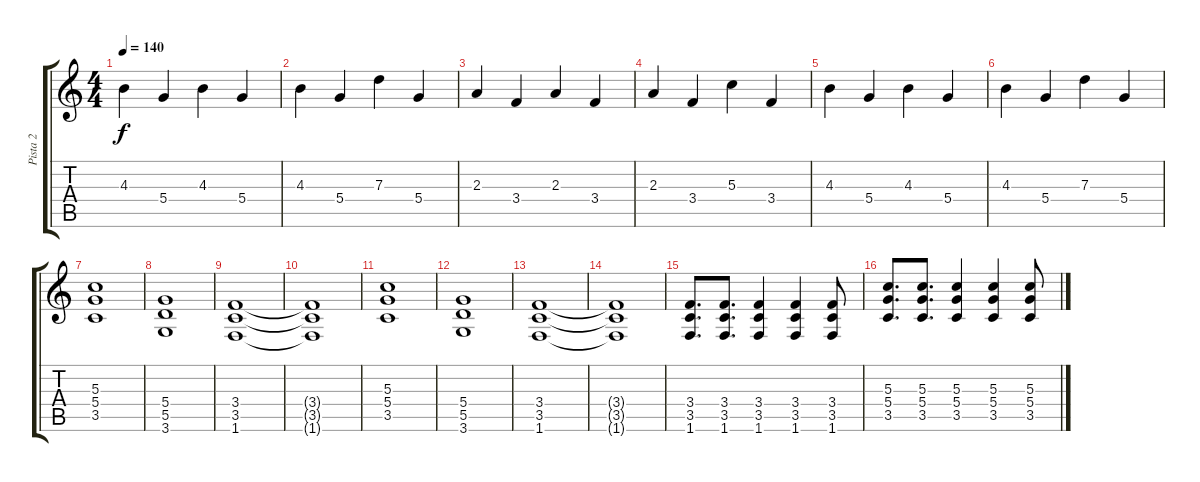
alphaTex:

\track ("Pista 2" "Pista 2") {instrument overdrivenguitar}
\staff {score tabs}
\tuning (E4 B3 G3 D3 A2 E2) {hide}
\ts (4 4)
\tempo 140
\clef g2
\ks c
4.3.4{dy f} 5.4.4 4.3.4 5.4.4 |
4.3.4 5.4.4 7.3.4 5.4.4 |
2.3.4 3.4.4 2.3.4 3.4.4 |
2.3.4 3.4.4 5.3.4 3.4.4 |
4.3.4 5.4.4 4.3.4 5.4.4 |
4.3.4 5.4.4 7.3.4 5.4.4 |
(5.3 5.4 3.5).1 |
(5.4 5.5 3.6).1 |
(3.4 3.5 1.6).1 |
(3.4{t} 3.5{t} 1.6{t}).1 |
(5.3 5.4 3.5).1 |
(5.4 5.5 3.6).1 |
(3.4 3.5 1.6).1 |
(3.4{t} 3.5{t} 1.6{t}).1 |
(3.4 3.5 1.6).8{d} (3.4 3.5 1.6).8{d} (3.4 3.5 1.6).4 (3.4 3.5 1.6).4 (3.4 3.5 1.6).8 |
(5.3 5.4 3.5).8{d} (5.3 5.4 3.5).8{d} (5.3 5.4 3.5).4 (5.3 5.4 3.5).4 (5.3 5.4 3.5).8
